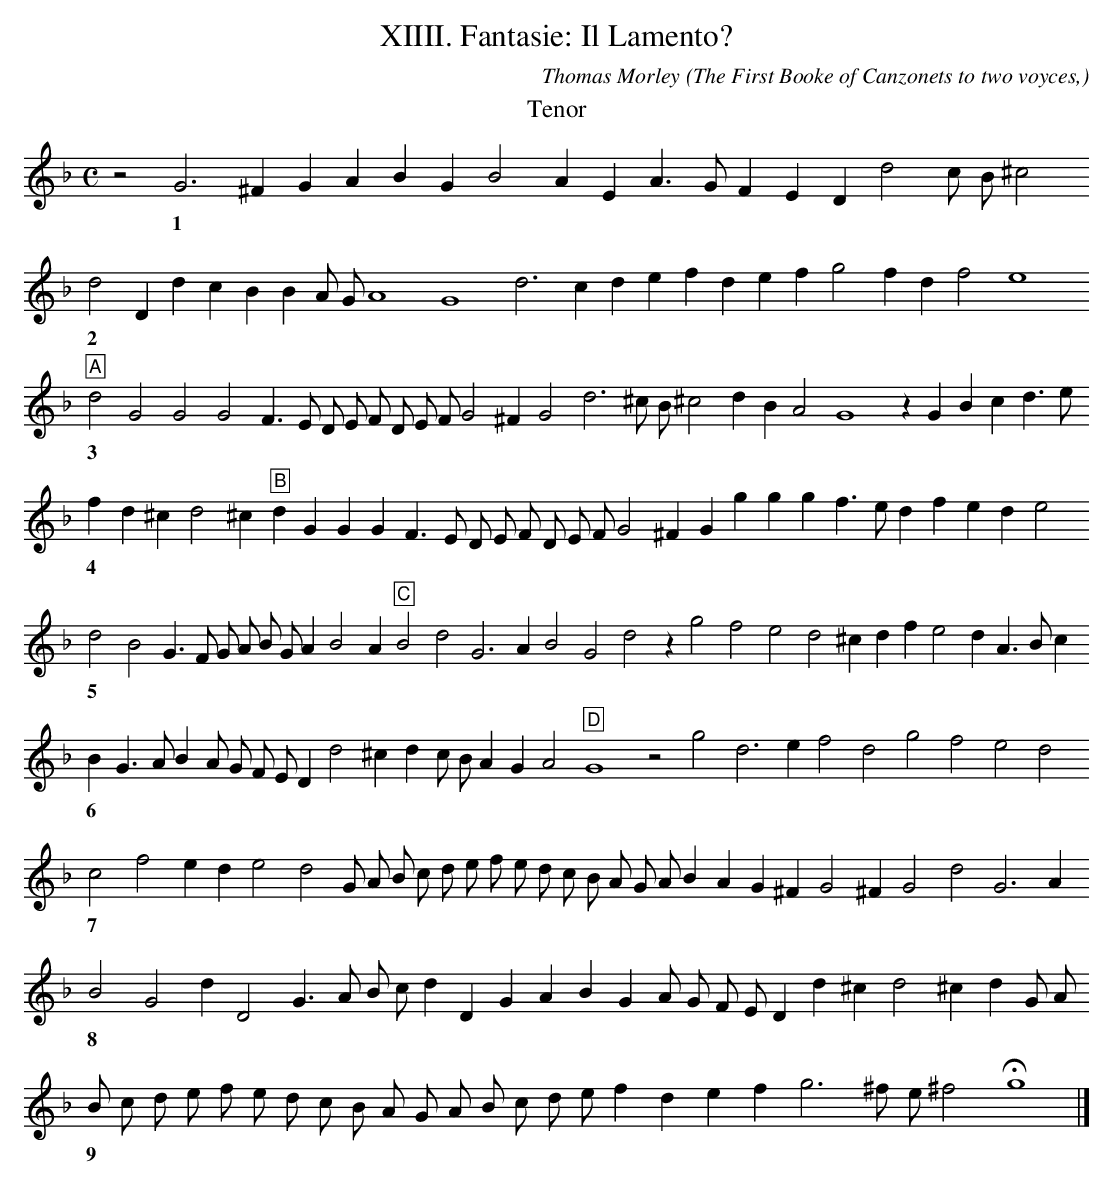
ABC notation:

X:1
O: The First Booke of Canzonets to two voyces,
T:XIIII. Fantasie: Il Lamento?
O: The First Booke of Canzonets to two voyces,
C: Thomas Morley
M:C
L:1/4
K:F
T:Tenor
L:1/4
z2 G3 ^F G A B G B2 A E A > G F E D d2 c/ B/ ^c2
w:1
d2 D d c B B A/ G/ A4 G4 d3 c d e f d e f g2 f d f2 e4
w:2
"A"d2 G2 G2 G2 F > E D/ E/ F/ D/ E/ F/ G2 ^F G2 d3 ^c/ B/ ^c2 d B A2 G4 z G B c d > e
w:3
f d ^c d2 ^c "B"d G G G F > E D/ E/ F/ D/ E/ F/ G2 ^F G g g g f > e d f e d e2
w:4
d2 B2 G > F G/ A/ B/ G/ A B2 A "C"B2 d2 G3 A B2 G2 d2 z g2 f2 e2 d2 ^c d f e2 d A > B c
w:5
B G > A B A/ G/ F/ E/ D d2 ^c d c/ B/ A G A2 "D"G4 z2 g2 d3 e f2 d2 g2 f2 e2 d2
w:6
c2 f2 e d e2 d2 G/ A/ B/ c/ d/ e/ f/ e/ d/ c/ B/ A/ G/ A/ B A G ^F G2 ^F G2 d2 G3 A
w:7
B2 G2 d D2 G > A B/ c/ d D G A B G A/ G/ F/ E/ D d ^c d2 ^c d G/ A/
w:8
 B/ c/ d/ e/ f/ e/ d/ c/ B/ A/ G/ A/ B/ c/ d/ e/ f d e f g3 ^f/ e/ ^f2 Hg4 |]
w:9
